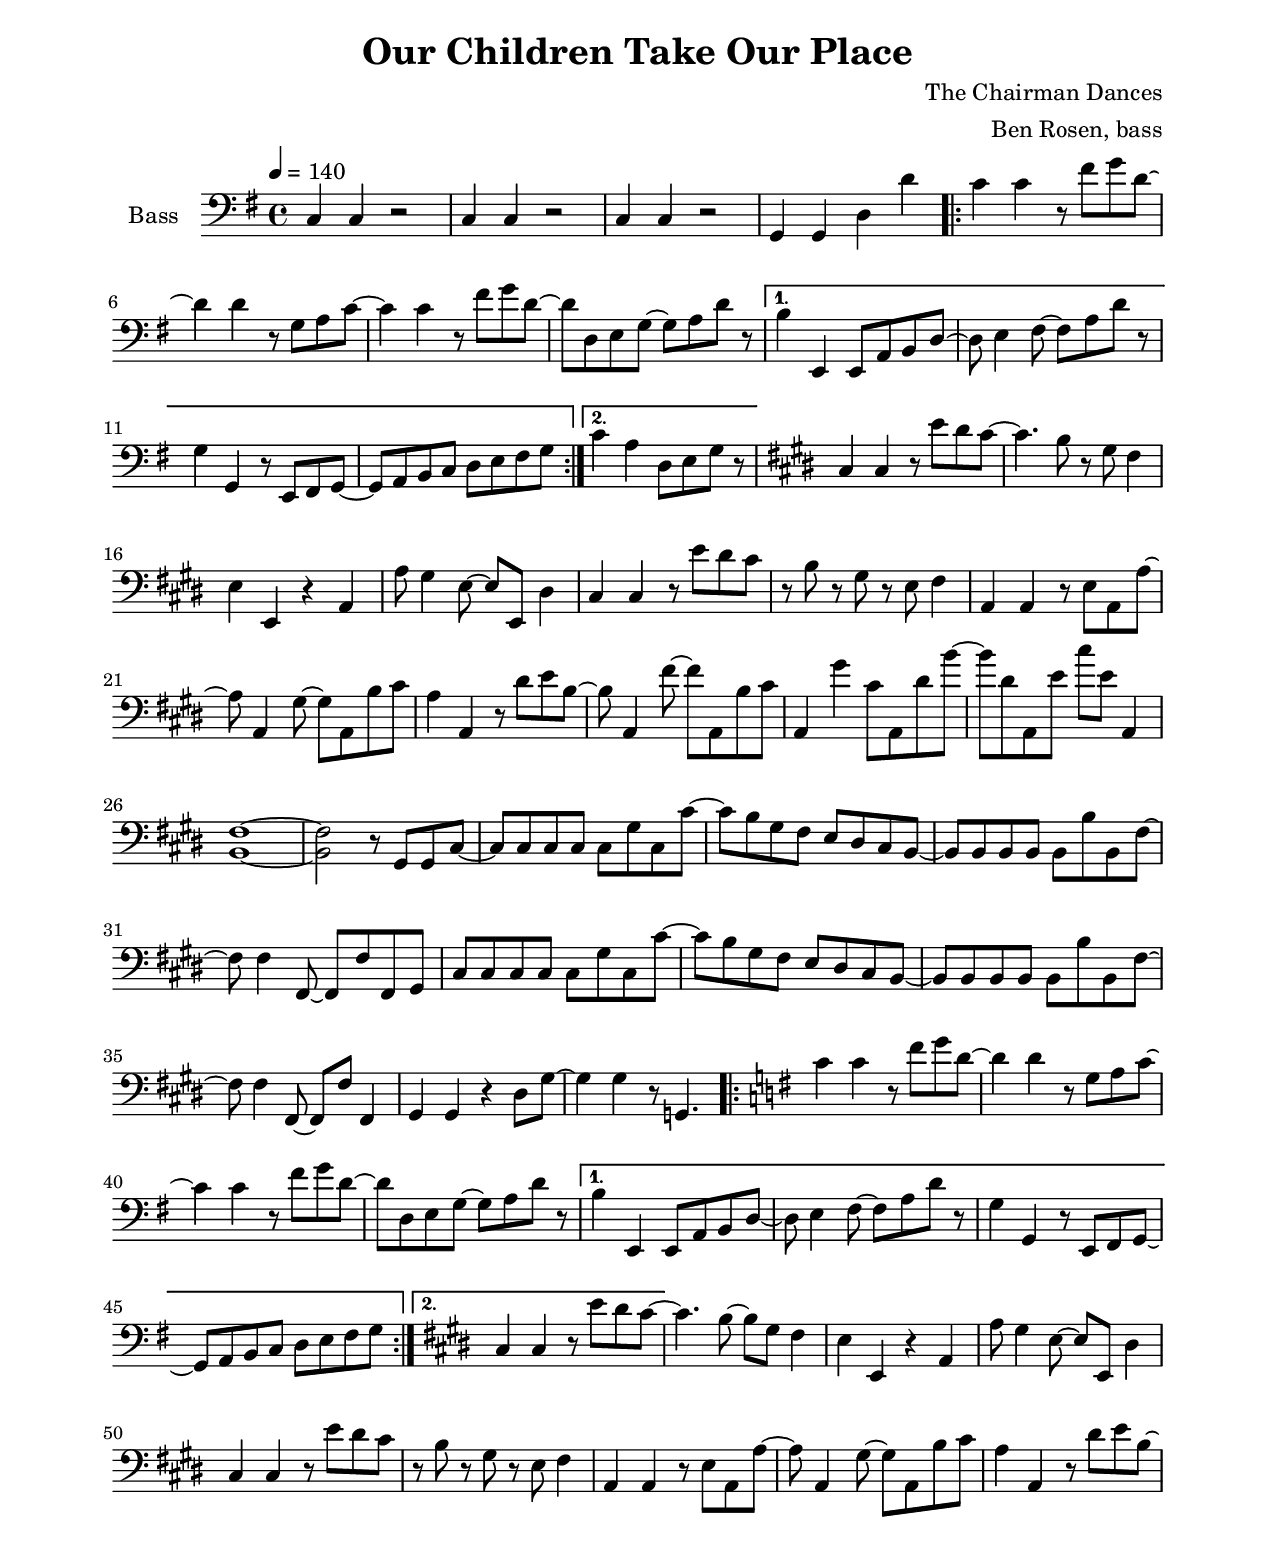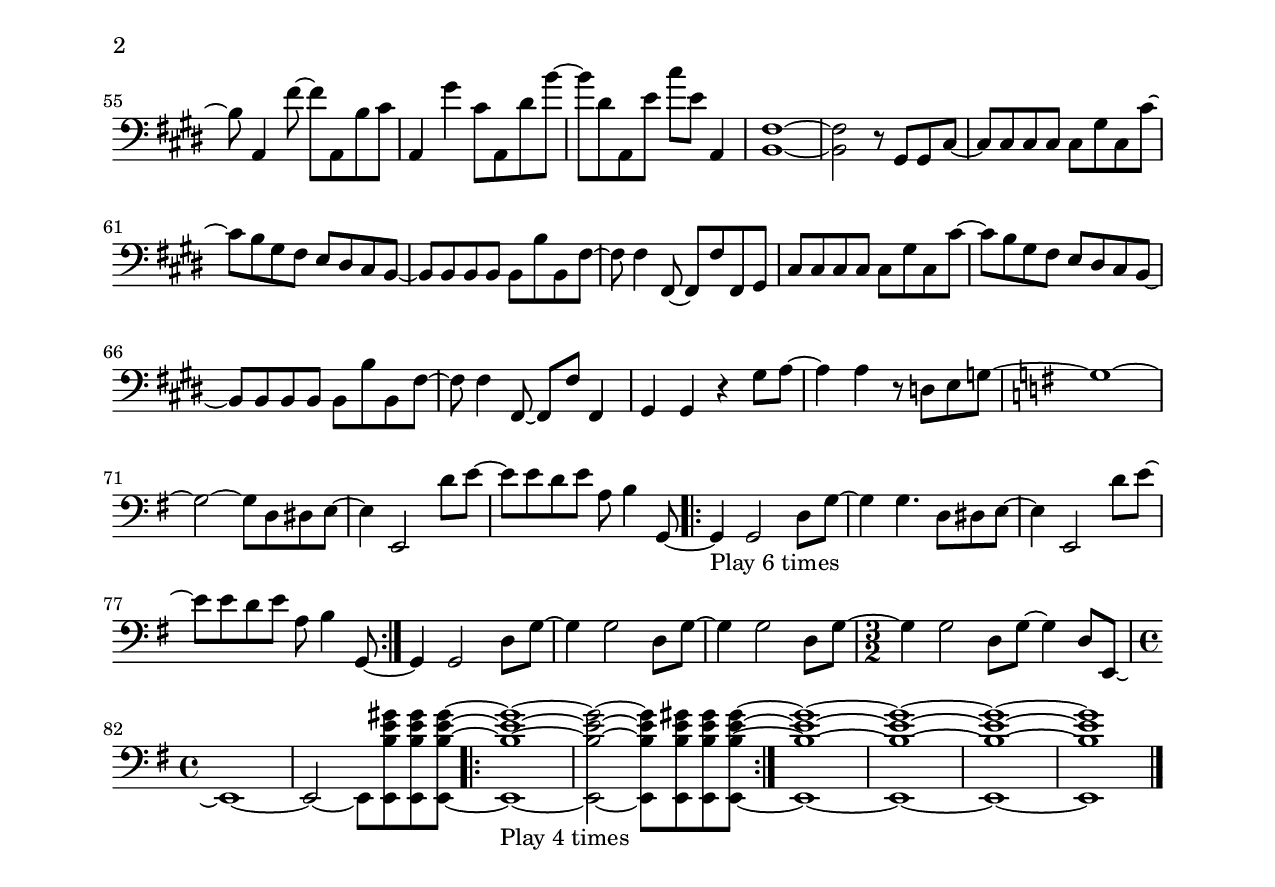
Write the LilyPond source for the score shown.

\version "2.24.0"

\include "settings.ily"

\header {
  title = "Our Children Take Our Place"
  composer = "The Chairman Dances"
  arranger = "Ben Rosen, bass"
}

music = \relative c {
  \tempo 4 = 140
  \key g \major
  \clef "bass"

  \time 4/4

  \repeat unfold 3 {
    c4 c r2 |
  }
  g4 g d' d' |

  \repeat volta 2 {
    c4 c r8 fs g d ~ |
    d4 d r8 g, a c ~ |
    c4 c r8 fs g d ~ |
    d8 d, e g ~ g a d r |

    \alternative {
      \volta 1 {
        b4 e,, e8 a b d ~ |
        d8 e4 fs8 ~ fs a d r |
        g,4 g, r8 e fs g ~ |
        g8 a b c d e fs g |
      }

      \volta 2 {
        c4 a d,8 e g r |
      }
    }
  }

  \key cs \minor

  cs,4 cs4 r8 e'8 ds8 cs8 ~ |
  cs4. b8 r8 gs8 fs4 |
  e4 e,4 r4 a4 |
  a'8 gs4 e8 ~ e8 e,8 ds'4 |

  cs4 cs4 r8 e'8 ds8 cs8 |
  r8 b8 r8 gs8 r8 e8 fs4 |
  a,4 a4 r8 e'8 a,8 a'8 ~ |
  a8 a,4 gs'8 ~ gs8 a,8 b'8 cs8 |

  a4 a,4 r8 ds'8 e8 b8 ~ |
  b8 a,4 fs''8 ~ fs8 a,,8 b'8 cs8 |
  a,4 gs''4 cs,8 a,8 ds'8 b'8 ~ |
  b8 ds,8 a,8 e''8 cs'8 e,8 a,,4 |

  <b fs'>1 ~ |
  <b fs'>2 r8 gs8 gs8 cs8 ~ |
  cs8 cs8 cs8 cs8 cs8 gs'8 cs,8 cs'8 ~ |
  cs8 b8 gs8 fs8 e8 ds8 cs8 b8 ~ |

  b8 b8 b8 b8 b8 b'8 b,8 fs'8 ~ |
  fs8 fs4 fs,8 ~ fs8 fs'8 fs,8 gs8 |
  cs8 cs8 cs8 cs8 cs8 gs'8 cs,8 cs'8 ~ |
  cs8 b8 gs8 fs8 e8 ds8 cs8 b8 ~ |

  b8 b8 b8 b8 b8 b'8 b,8 fs'8 ~ |
  fs8 fs4 fs,8 ~ fs8 fs'8 fs,4 |
  gs4 gs4 r4 ds'8 gs8 ~ |
  gs4 gs4 r8 g,4.

  \repeat volta 2 {
    |
    \key e \minor c'4 c4 r8 fs8 g8 d8 ~ |
    d4 d4 r8 g,8 a8 c8 ~ |
    c4 c4 r8 fs8 g8 d8 ~ |
    d8 d,8 e8 g8 ~ g8 a8 d8 r8 }
  \alternative { {
    |
    b4 e,,4 e8 a8 b8 d8 ~ |
    d8 e4 fs8 ~ fs8 a8 d8 r8 |
    g,4 g,4 r8 e8 fs8 g8 ~ |
    g8 a8 b8 c8 d8 e8 fs8 g8 }
                 {
                   |
                   \key cs \minor cs,4 cs4 r8 e'8 ds8 cs8 ~ }
               } |
  cs4. b8 ~ b8 gs8 fs4 |
  e4 e,4 r4 a4 |
  a'8 gs4 e8 ~ e8 e,8 ds'4 |
  cs4 cs4 r8 e'8 ds8 cs8 |
  r8 b8 r8 gs8 r8 e8 fs4 |
  a,4 a4 r8 e'8 a,8 a'8 ~ |
  a8 a,4 gs'8 ~ gs8 a,8 b'8 cs8 |
  a4 a,4 r8 ds'8 e8 b8 ~ |
  b8 a,4 fs''8 ~ fs8 a,,8 b'8 cs8 |
  a,4 gs''4 cs,8 a,8 ds'8 b'8 ~ |
  b8 ds,8 a,8 e''8 cs'8 e,8 a,,4 |
  <b fs'>1 ~ |
  <b fs'>2 r8 gs8 gs8 cs8 ~ |
  cs8 cs8 cs8 cs8 cs8 gs'8 cs,8 cs'8 ~ |
  cs8 b8 gs8 fs8 e8 ds8 cs8 b8 ~ |
  b8 b8 b8 b8 b8 b'8 b,8 fs'8 ~ |
  fs8 fs4 fs,8 ~ fs8 fs'8 fs,8 gs8 |
  cs8 cs8 cs8 cs8 cs8 gs'8 cs,8 cs'8 ~ |
  cs8 b8 gs8 fs8 e8 ds8 cs8 b8 ~ |
  b8 b8 b8 b8 b8 b'8 b,8 fs'8 ~ |
  fs8 fs4 fs,8 ~ fs8 fs'8 fs,4 |
  gs4 gs4 r4 gs'8 a8 ~ |
  a4 a4 r8 d,8 e8 g8 ~
  \key e \minor g1 ~ |
  g2 ~ g8 d8 ds8 e8 ~ |
  e4 e,2 d''8 e8 ~ |
  e8 e8 d8 e8 a,8 b4 g,8 ~ \repeat volta 2 {
    |
    g4 _ "Play 6 times" g2 d'8 g8 ~ |
    g4 g4. d8 ds8 e8 ~ |
    e4 e,2 d''8 e8 ~ |
    e8 e8 d8 e8 a,8 b4 g,8 ~ }
  |
  g4 g2 d'8 g8 ~ |
  g4 g2 d8 g8 ~ |
  g4 g2 d8 g8 ~ |

  \time 3/2

  g4 g2 d8 g8 ~ g4 d8 e,8 ~ |

  \time 4/4

  e1 ~ |
  e2 ~ e8 <e b'' e gs>8 <e b'' e gs>8 <e b'' e gs>8 ~ ~ \repeat
  volta 2 {
    |
    <e b'' e gs>1 ~ ~ _ "Play 4 times" |
    <e b'' e gs>2 ~ ~ <e b'' e gs>8 <e b'' e gs>8 <e b'' e gs>8
    <e b'' e gs>8 ~ ~ }
  |
  <e b'' e gs>1 ~ ~ |
  <e b'' e gs>1 ~ ~ |
  <e b'' e gs>1 ~ ~ |
  <e b'' e gs>1

  \bar "|."
}

\score {
  \new Staff \with {
    instrumentName = "Bass"
  } {
    \music
  }
}
